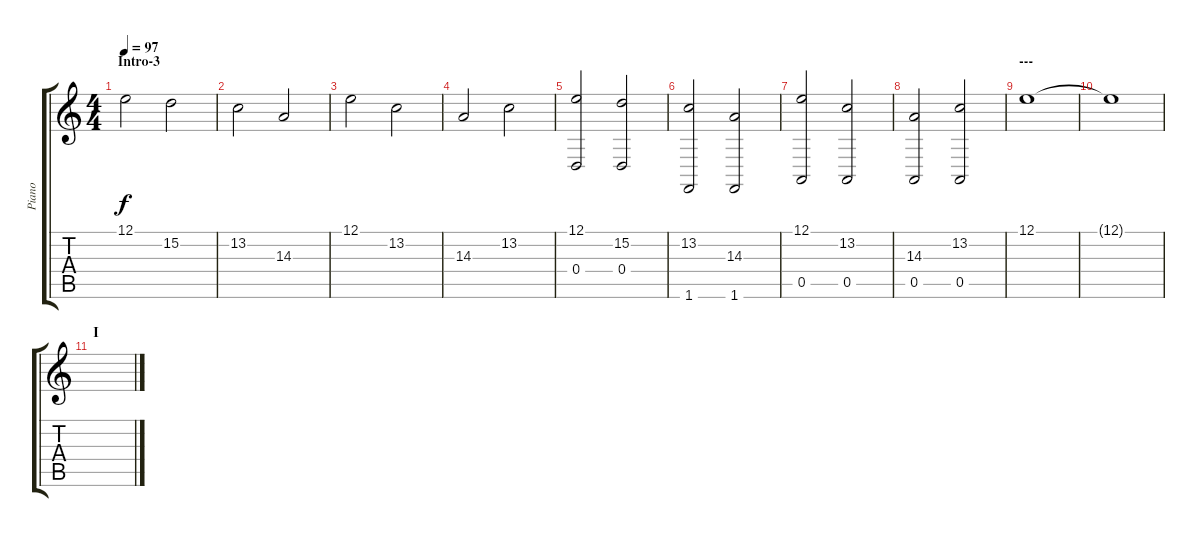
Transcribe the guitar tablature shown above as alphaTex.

\track ("Piano" "Piano") {instrument acousticgrandpiano}
\staff {score tabs}
\tuning (E4 B3 G3 D3 A2 E2) {hide}
\ts (4 4)
\section ("" "Intro-3")
\tempo 97
\clef g2
\ks c
12.1.2{dy f} 15.2.2 |
13.2.2 14.3.2 |
12.1.2 13.2.2 |
14.3.2 13.2.2 |
(12.1 0.4).2 (15.2 0.4).2 |
(13.2 1.6).2 (14.3 1.6).2 |
(12.1 0.5).2 (13.2 0.5).2 |
(14.3 0.5).2 (13.2 0.5).2 |
\section ("" "---")
12.1.1 |
12.1{t}.1 |
\section ("" "I")
